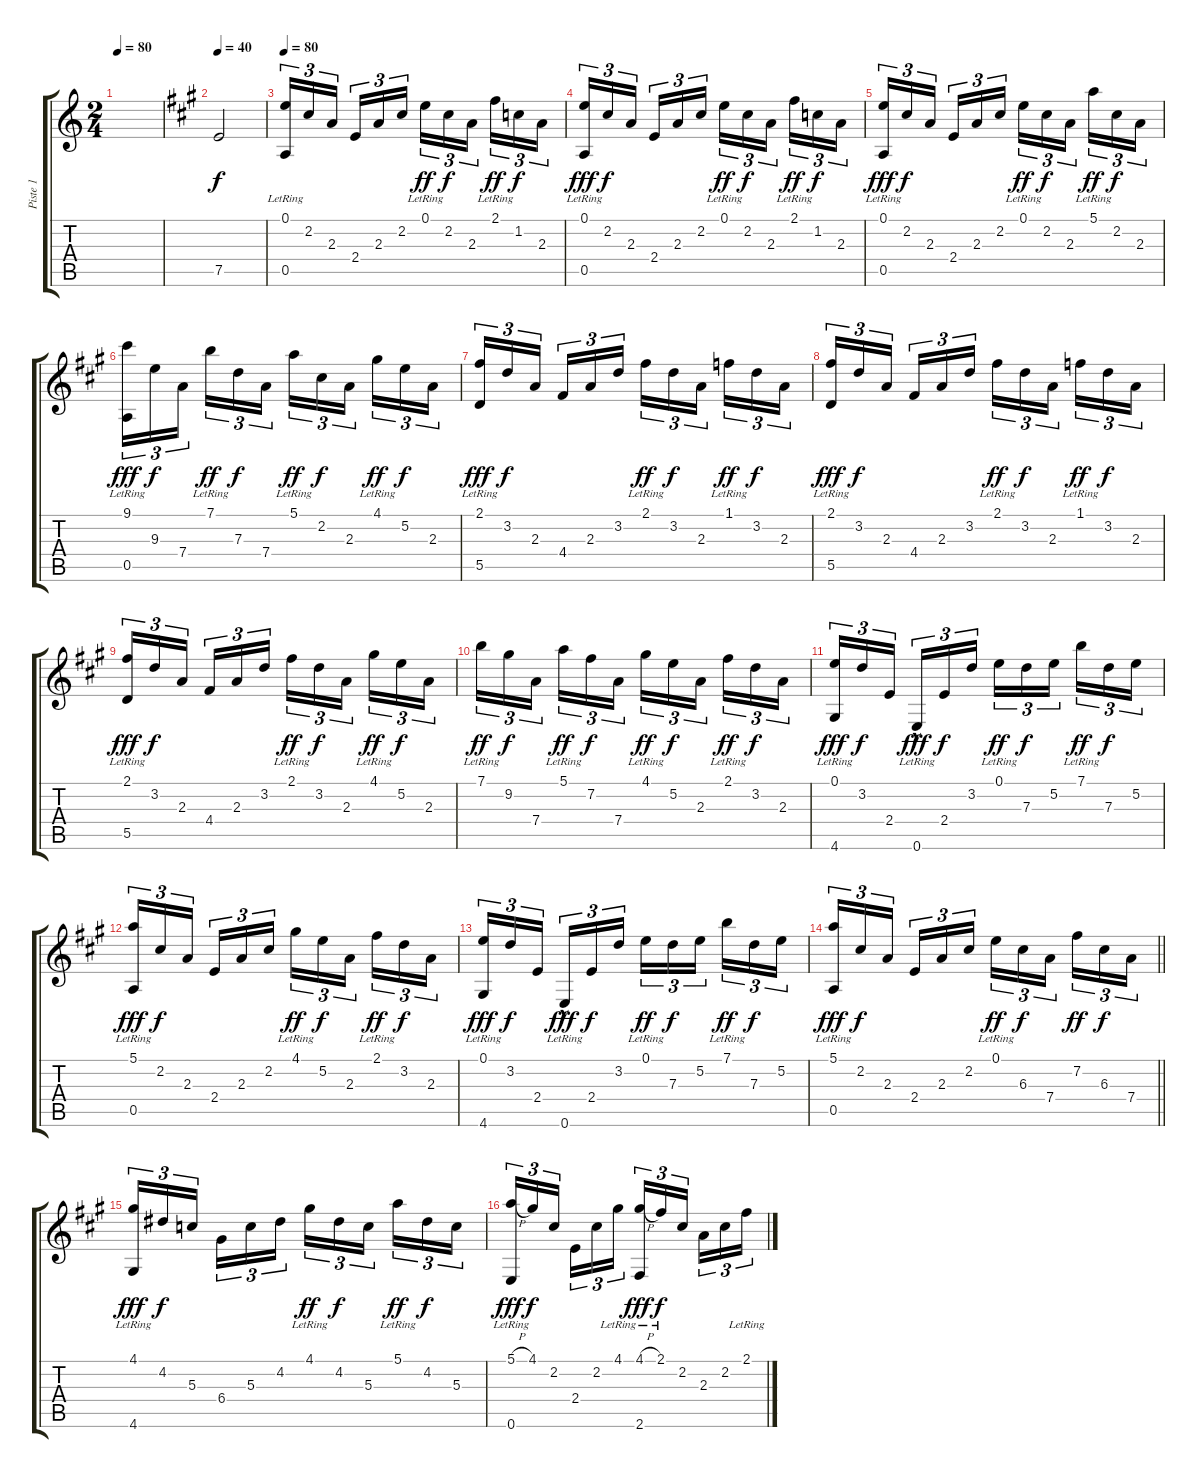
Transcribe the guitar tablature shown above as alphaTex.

\track ("Piste 1" "Piste 1") {instrument acousticguitarnylon}
\staff {score tabs}
\tuning (E4 B3 G3 D3 A2 E2) {hide}
\ts (2 4)
\tempo 80
\clef g2
\ks c
|
\tempo 40
\ks a
7.5.2 |
\tempo 80
(0.1{lr} 0.5).16{tu (3 2)} 2.2.16{tu (3 2) dy f} 2.3.16{tu (3 2)} 2.4.16{tu (3 2)} 2.3.16{tu (3 2)} 2.2.16{tu (3 2)} 0.1{lr}.16{tu (3 2) dy ff} 2.2.16{tu (3 2) dy f} 2.3.16{tu (3 2)} 2.1{lr}.16{tu (3 2) dy ff} 1.2.16{tu (3 2) dy f} 2.3.16{tu (3 2)} |
(0.1{lr} 0.5).16{tu (3 2) dy fff} 2.2.16{tu (3 2) dy f} 2.3.16{tu (3 2)} 2.4.16{tu (3 2)} 2.3.16{tu (3 2)} 2.2.16{tu (3 2)} 0.1{lr}.16{tu (3 2) dy ff} 2.2.16{tu (3 2) dy f} 2.3.16{tu (3 2)} 2.1{lr}.16{tu (3 2) dy ff} 1.2.16{tu (3 2) dy f} 2.3.16{tu (3 2)} |
(0.1{lr} 0.5).16{tu (3 2) dy fff} 2.2.16{tu (3 2) dy f} 2.3.16{tu (3 2)} 2.4.16{tu (3 2)} 2.3.16{tu (3 2)} 2.2.16{tu (3 2)} 0.1{lr}.16{tu (3 2) dy ff} 2.2.16{tu (3 2) dy f} 2.3.16{tu (3 2)} 5.1{lr}.16{tu (3 2) dy ff} 2.2.16{tu (3 2) dy f} 2.3.16{tu (3 2)} |
(9.1{lr} 0.5).16{tu (3 2) dy fff} 9.3.16{tu (3 2) dy f} 7.4.16{tu (3 2)} 7.1{lr}.16{tu (3 2) dy ff} 7.3.16{tu (3 2) dy f} 7.4.16{tu (3 2)} 5.1{lr}.16{tu (3 2) dy ff} 2.2.16{tu (3 2) dy f} 2.3.16{tu (3 2)} 4.1{lr}.16{tu (3 2) dy ff} 5.2.16{tu (3 2) dy f} 2.3.16{tu (3 2)} |
(2.1{lr} 5.5).16{tu (3 2) dy fff} 3.2.16{tu (3 2) dy f} 2.3.16{tu (3 2)} 4.4.16{tu (3 2)} 2.3.16{tu (3 2)} 3.2.16{tu (3 2)} 2.1{lr}.16{tu (3 2) dy ff} 3.2.16{tu (3 2) dy f} 2.3.16{tu (3 2)} 1.1{lr}.16{tu (3 2) dy ff} 3.2.16{tu (3 2) dy f} 2.3.16{tu (3 2)} |
(2.1{lr} 5.5).16{tu (3 2) dy fff} 3.2.16{tu (3 2) dy f} 2.3.16{tu (3 2)} 4.4.16{tu (3 2)} 2.3.16{tu (3 2)} 3.2.16{tu (3 2)} 2.1{lr}.16{tu (3 2) dy ff} 3.2.16{tu (3 2) dy f} 2.3.16{tu (3 2)} 1.1{lr}.16{tu (3 2) dy ff} 3.2.16{tu (3 2) dy f} 2.3.16{tu (3 2)} |
(2.1{lr} 5.5).16{tu (3 2) dy fff} 3.2.16{tu (3 2) dy f} 2.3.16{tu (3 2)} 4.4.16{tu (3 2)} 2.3.16{tu (3 2)} 3.2.16{tu (3 2)} 2.1{lr}.16{tu (3 2) dy ff} 3.2.16{tu (3 2) dy f} 2.3.16{tu (3 2)} 4.1{lr}.16{tu (3 2) dy ff} 5.2.16{tu (3 2) dy f} 2.3.16{tu (3 2)} |
7.1{lr}.16{tu (3 2) dy ff} 9.2.16{tu (3 2) dy f} 7.4.16{tu (3 2)} 5.1{lr}.16{tu (3 2) dy ff} 7.2.16{tu (3 2) dy f} 7.4.16{tu (3 2)} 4.1{lr}.16{tu (3 2) dy ff} 5.2.16{tu (3 2) dy f} 2.3.16{tu (3 2)} 2.1{lr}.16{tu (3 2) dy ff} 3.2.16{tu (3 2) dy f} 2.3.16{tu (3 2)} |
(0.1{lr} 4.6{lr}).16{tu (3 2) dy fff} 3.2.16{tu (3 2) dy f} 2.4.16{tu (3 2)} 0.6{hac lr}.16{tu (3 2) dy fff} 2.4.16{tu (3 2) dy f} 3.2.16{tu (3 2)} 0.1{lr}.16{tu (3 2) dy ff} 7.3.16{tu (3 2) dy f} 5.2.16{tu (3 2)} 7.1{lr}.16{tu (3 2) dy ff} 7.3.16{tu (3 2) dy f} 5.2.16{tu (3 2)} |
(5.1{lr} 0.5).16{tu (3 2) dy fff} 2.2.16{tu (3 2) dy f} 2.3.16{tu (3 2)} 2.4.16{tu (3 2)} 2.3.16{tu (3 2)} 2.2.16{tu (3 2)} 4.1{lr}.16{tu (3 2) dy ff} 5.2.16{tu (3 2) dy f} 2.3.16{tu (3 2)} 2.1{lr}.16{tu (3 2) dy ff} 3.2.16{tu (3 2) dy f} 2.3.16{tu (3 2)} |
(0.1{lr} 4.6{lr}).16{tu (3 2) dy fff} 3.2.16{tu (3 2) dy f} 2.4.16{tu (3 2)} 0.6{hac lr}.16{tu (3 2) dy fff} 2.4.16{tu (3 2) dy f} 3.2.16{tu (3 2)} 0.1{lr}.16{tu (3 2) dy ff} 7.3.16{tu (3 2) dy f} 5.2.16{tu (3 2)} 7.1{lr}.16{tu (3 2) dy ff} 7.3.16{tu (3 2) dy f} 5.2.16{tu (3 2)} |
\barLineRight lightlight
(5.1{lr} 0.5).16{tu (3 2) dy fff} 2.2.16{tu (3 2) dy f} 2.3.16{tu (3 2)} 2.4.16{tu (3 2)} 2.3.16{tu (3 2)} 2.2.16{tu (3 2)} 0.1{lr}.16{tu (3 2) dy ff} 6.3.16{tu (3 2) dy f} 7.4.16{tu (3 2)} 7.2.16{tu (3 2) dy ff} 6.3.16{tu (3 2) dy f} 7.4.16{tu (3 2)} |
(4.1{lr} 4.6{lr}).16{tu (3 2) dy fff} 4.2.16{tu (3 2) dy f} 5.3.16{tu (3 2)} 6.4.16{tu (3 2)} 5.3.16{tu (3 2)} 4.2.16{tu (3 2)} 4.1{lr}.16{tu (3 2) dy ff} 4.2.16{tu (3 2) dy f} 5.3.16{tu (3 2)} 5.1{lr}.16{tu (3 2) dy ff} 4.2.16{tu (3 2) dy f} 5.3.16{tu (3 2)} |
(5.1{h} 0.6{lr}).16{tu (3 2) dy fff} 4.1{lr}.16{tu (3 2) dy f} 2.2.16{tu (3 2)} 2.4.16{tu (3 2)} 2.2.16{tu (3 2)} 4.1{lr}.16{tu (3 2)} (4.1{h} 2.6{lr}).16{tu (3 2) dy fff} 2.1{lr}.16{tu (3 2) dy f} 2.2.16{tu (3 2)} 2.3.16{tu (3 2)} 2.2.16{tu (3 2)} 2.1{lr}.16{tu (3 2)}
